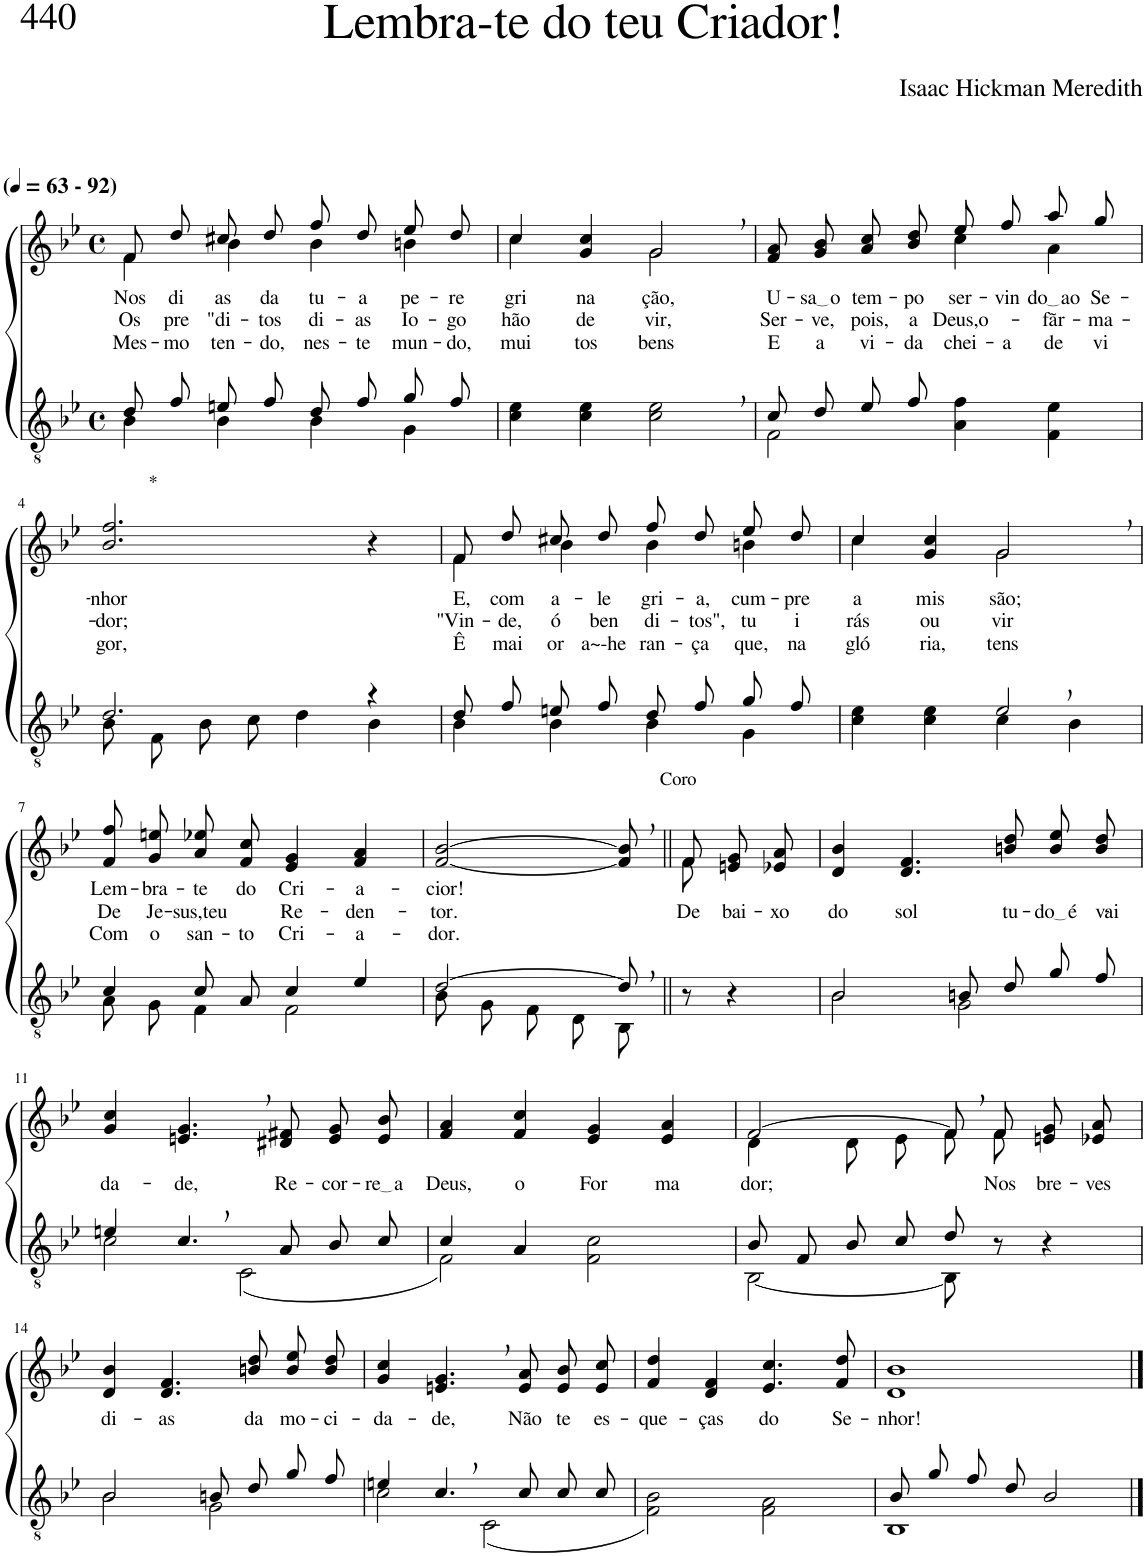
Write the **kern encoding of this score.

**kern	**kern	**text	**text	**text
*part2	*part1	*part1	*part1	*part1
*staff2	*staff1	*staff1	*staff1	*staff1
*I"Parte III e IV	*I"Parte I e II	*	*	*
*clefGv2	*clefG2	*	*	*
*Trd3c5	*Trd3c5	*	*	*
*k[b-e-]	*k[b-e-]	*	*	*
*M4/4	*M4/4	*	*	*
*met(c)	*met(c)	*	*	*
*MM63	*MM63	*	*	*
=1	=1	=1	=1	=1
*^	*^	*	*	*
!	!	!LO:TX:a:B:t=(	!	!	!	!
!	!	!LO:TX:a:B:t=- 92)	!	!	!	!
!	!	!	!	!LO:LY:b	!LO:LY:b	!LO:LY:b
8d/L	4B-\	8f/L	4f\	Nos	Os	Mes-
!	!	!	!	!LO:LY:b	!LO:LY:b	!LO:LY:b
8f/J	.	8dd/J	.	di-	pre	-mo
!	!	!	!	!LO:LY:b	!LO:LY:b	!LO:LY:b
8en/L	4B-\	8cc#X/L	4b-\	-as	"di-	ten-
!	!	!	!	!LO:LY:b	!LO:LY:b	!LO:LY:b
8f/J	.	8dd/J	.	da	-tos	-do,
!	!	!	!	!LO:LY:b	!LO:LY:b	!LO:LY:b
8d/L	4B-\	8ff/L	4b-\	tu-	di-	nes-
!	!	!	!	!LO:LY:b	!LO:LY:b	!LO:LY:b
8f/J	.	8dd/J	.	-a	-as	-te
!	!	!	!	!LO:LY:b	!LO:LY:b	!LO:LY:b
8g/L	4G\	8ee-/L	4bn\	pe-	Io-	mun-
!	!	!	!	!LO:LY:b	!LO:LY:b	!LO:LY:b
8f/J	.	8dd/J	.	-re-	-go	-do,
*v	*v	*	*	*	*	*
=2	=2	=2	=2	=2	=2
!	!	!	!LO:LY:b	!LO:LY:b	!LO:LY:b
4c\ 4e-\	4cc/	4cc\	-gri-	hão	mui-
!	!	!	!LO:LY:b	!LO:LY:b	!LO:LY:b
4c\ 4e-\	4g/ 4cc/	4ryy	-na-	de	-tos
!	!	!	!LO:LY:b	!LO:LY:b	!LO:LY:b
2c\, 2e-\,	2g,/	2g\	-ção,	vir,	bens
=3	=3	=3	=3	=3	=3
*^	*	*	*	*	*
!	!	!	!	!LO:LY:b	!LO:LY:b	!LO:LY:b
8c/L	2F\	8f/ 8a/L	2ryy	U-	Ser-	E
!	!	!	!	!LO:LY:b	!LO:LY:b	!LO:LY:b
8d/J	.	8g/ 8b-/J	.	sa o	-ve,	a
!	!	!	!	!LO:LY:b	!LO:LY:b	!LO:LY:b
8e-/L	.	8a\ 8cc\L	.	tem-	pois,	vi-
!	!	!	!	!LO:LY:b	!LO:LY:b	!LO:LY:b
8f/J	.	8b-\ 8dd\J	.	-po	a	-da
!	!	!	!	!LO:LY:b	!LO:LY:b	!LO:LY:b
2ryy	4A\ 4f\	8ee-/L	4cc\	ser-	Deus,o-	chei-
!	!	!	!	!LO:LY:b	!	!LO:LY:b
.	.	8ff/J	.	-vin-	.	-a
!	!	!	!	!LO:LY:b	!LO:LY:b	!LO:LY:b
.	4F\ 4e-\	8aa/L	4a\	do ao	-fãr-	de
!	!	!	!	!LO:LY:b	!LO:LY:b	!LO:LY:b
.	.	8gg/J	.	Se-	-ma-	vi
*	*	*v	*v	*	*	*
!!LO:LB:g=z
=4	=4	=4	=4	=4	=4
!	!	!LO:TX:a:t=*	!	!	!
!	!	!	!LO:LY:b	!LO:LY:b	!LO:LY:b
2.d/	8B-\L	2.b-/ 2.ff/	-nhor	-dor;	gor,
.	8F\J	.	.	.	.
.	8B-\L	.	.	.	.
.	8c\J	.	.	.	.
.	4d\	.	.	.	.
4r	4B-\	4r	.	.	.
=5	=5	=5	=5	=5	=5
*	*	*^	*	*	*
!	!	!	!	!LO:LY:b	!LO:LY:b	!LO:LY:b
8d/L	4B-\	8f/L	4f\	E,	"Vin-	Ê
!	!	!	!	!LO:LY:b	!LO:LY:b	!LO:LY:b
8f/J	.	8dd/J	.	com	-de,	mai-
!	!	!	!	!LO:LY:b	!LO:LY:b	!LO:LY:b
8en/L	4B-\	8cc#X/L	4b-\	a-	ó	-or
!	!	!	!	!LO:LY:b	!LO:LY:b	!LO:LY:b
8f/J	.	8dd/J	.	-le-	ben-	a~-he-
!	!	!	!	!LO:LY:b	!LO:LY:b	!LO:LY:b
8d/L	4B-\	8ff/L	4b-\	-gri-	-di-	-ran-
!	!	!	!	!LO:LY:b	!LO:LY:b	!LO:LY:b
8f/J	.	8dd/J	.	-a,	-tos",	-ça
!	!	!	!	!LO:LY:b	!LO:LY:b	!LO:LY:b
8g/L	4G\	8ee-/L	4bn\	cum-	tu	que,
!	!	!	!	!LO:LY:b	!LO:LY:b	!LO:LY:b
8f/J	.	8dd/J	.	-pre	i-	na
=6	=6	=6	=6	=6	=6	=6
!	!	!	!	!LO:LY:b	!LO:LY:b	!LO:LY:b
2ryy	4c\ 4e-\	4cc/	4cc\	a	-rás	gló-
!	!	!	!	!LO:LY:b	!LO:LY:b	!LO:LY:b
.	4c\ 4e-\	4g/ 4cc/	4ryy	mis-	ou-	-ria,
!	!	!	!	!LO:LY:b	!LO:LY:b	!LO:LY:b
2e-,/	4c\	2g,/	2g\	-são;	-vir	tens
.	4B-\	.	.	.	.	.
*	*	*v	*v	*	*	*
!!LO:LB:g=z
=7	=7	=7	=7	=7	=7
!	!	!	!LO:LY:b	!LO:LY:b	!LO:LY:b
4c/	8A\L	8f\ 8ff\L	-Lem-	De	Com
!	!	!	!LO:LY:b	!LO:LY:b	!LO:LY:b
.	8G\J	8g\ 8een\J	-bra-	Je-	o
!	!	!	!LO:LY:b	!LO:LY:b	!LO:LY:b
8c/L	4F\	8a\ 8ee-X\L	-te	-sus,teu	san-
!	!	!	!LO:LY:b	!	!LO:LY:b
8A/J	.	8f\ 8cc\J	do	.	-to
!	!	!	!LO:LY:b	!LO:LY:b	!LO:LY:b
4c/	2F\	4e-/ 4g/	Cri-	Re-	Cri-
!	!	!	!LO:LY:b	!LO:LY:b	!LO:LY:b
4e-/	.	4f/ 4a/	-a-	-den-	-a-
=8	=8	=8	=8	=8	=8
!	!	!	!LO:LY:b	!LO:LY:b	!LO:LY:b
[2d/	8B-\L	[2f/ [2b-/	-cior!	-tor.	-dor.
.	8G\J	.	.	.	.
.	8F\L	.	.	.	.
.	8D\J	.	.	.	.
!	!	!LO:TX:a:t=Coro	!	!	!
8d,/]	8BB-\J	8f/], 8b-/],	.	.	.
=9||	=9||	=9||	=9||	=9||	=9||
*	*	*^	*	*	*
!	!	!	!	!	!LO:LY:b	!
*v	*v	*	*	*	*	*
8r	8f/	8f\	.	De-	.
!	!	!	!	!LO:LY:b	!
4r	8en/ 8g/L	4ryy	.	-bai-	.
!	!	!	!	!LO:LY:b	!
.	8e-X/ 8a/J	.	.	-xo	.
*	*v	*v	*	*	*
=10	=10	=10	=10	=10
*^	*	*	*	*
!	!	!	!	!LO:LY:b	!
2B-/	2B-\	4d/ 4b-/	.	do	.
!	!	!	!	!LO:LY:b	!
.	.	4.d/ 4.f/	.	sol	.
8Bn/L	2G\	.	.	.	.
!	!	!	!	!LO:LY:b	!
8d/J	.	8bn/ 8dd/	.	tu-	.
!	!	!	!	!LO:LY:b	!
8g/L	.	8b\ 8ee-\L	.	do é	.
!	!	!	!	!LO:LY:b	!
8f/J	.	8b\ 8dd\J	.	vai-	.
!!LO:LB:g=z
=11	=11	=11	=11	=11	=11
!	!	!	!LO:LY:b	!	!
4en/	2c\	4g/ 4cc/	da-	.	.
!	!	!	!LO:LY:b	!	!
4.c,/	.	4.en/, 4.g/,	-de,	.	.
.	(2C\	.	.	.	.
!	!	!	!LO:LY:b	!	!
8A/	.	8d#X/ 8f#X/	Re-	.	.
!	!	!	!LO:LY:b	!	!
8B-/L	.	8e/ 8g/L	-cor-	.	.
!	!	!	!LO:LY:b	!	!
8c/J	.	8e/ 8b-/J	re a	.	.
=12	=12	=12	=12	=12	=12
!	!	!	!LO:LY:b	!	!
4c/	2F\)	4f/ 4a/	Deus,	.	.
!	!	!	!LO:LY:b	!	!
4A/	.	4f/ 4cc/	o	.	.
!	!	!	!LO:LY:b	!	!
2ryy	2F\ 2c\	4e-/ 4g/	For	.	.
!	!	!	!LO:LY:b	!	!
.	.	4e-/ 4a/	ma	.	.
=13	=13	=13	=13	=13	=13
*	*	*^	*	*	*
!	!	!	!	!LO:LY:b	!	!
8B-/L	[2BB-\	[2f/	4d\	dor;	.	.
8F/J	.	.	.	.	.	.
8B-/L	.	.	8d\L	.	.	.
8c/J	.	.	8e-\J	.	.	.
8d/	8BB-\]	8f,/L]	8f\L	.	.	.
!	!	!	!	!LO:LY:b	!	!
8r	4.ryy	8f/J	8f\J	Nos	.	.
!	!	!	!	!LO:LY:b	!	!
4r	.	8en/ 8g/L	4ryy	bre-	.	.
!	!	!	!	!LO:LY:b	!	!
.	.	8e-X/ 8a/J	.	-ves	.	.
*	*	*v	*v	*	*	*
!!LO:LB:g=z
=14	=14	=14	=14	=14	=14
!	!	!	!LO:LY:b	!	!
2B-/	2B-\	4d/ 4b-/	di-	.	.
!	!	!	!LO:LY:b	!	!
.	.	4.d/ 4.f/	-as	.	.
8Bn/L	2G\	.	.	.	.
!	!	!	!LO:LY:b	!	!
8d/J	.	8bn/ 8dd/	da	.	.
!	!	!	!LO:LY:b	!	!
8g/L	.	8b\ 8ee-\L	mo-	.	.
!	!	!	!LO:LY:b	!	!
8f/J	.	8b\ 8dd\J	-ci-	.	.
=15	=15	=15	=15	=15	=15
!	!	!	!LO:LY:b	!	!
4en/	2c\	4g/ 4cc/	-da-	.	.
!	!	!	!LO:LY:b	!	!
4.c,/	.	4.en/, 4.g/,	-de,	.	.
.	(2C\	.	.	.	.
!	!	!	!LO:LY:b	!	!
8c/	.	8e/ 8a/	Não	.	.
!	!	!	!LO:LY:b	!	!
8c/L	.	8e/ 8b-/L	te	.	.
!	!	!	!LO:LY:b	!	!
8c/J	.	8e/ 8cc/J	es-	.	.
*v	*v	*	*	*	*
=16	=16	=16	=16	=16
!	!	!LO:LY:b	!	!
2F\ 2B-\)	4f/ 4dd/	-que-	.	.
!	!	!LO:LY:b	!	!
.	4d/ 4f/	-ças	.	.
!	!	!LO:LY:b	!	!
2F\ 2A\	4.e-/ 4.cc/	do	.	.
!	!	!LO:LY:b	!	!
.	8f/ 8dd/	Se-	.	.
=17	=17	=17	=17	=17
*^	*	*	*	*
!	!	!	!LO:LY:b	!	!
8B-/L	1BB-	1d 1b-	-nhor!	.	.
8g/J	.	.	.	.	.
8f/L	.	.	.	.	.
8d/J	.	.	.	.	.
2B-/	.	.	.	.	.
*v	*v	*	*	*	*
==	==	==	==	==
*-	*-	*-	*-	*-
